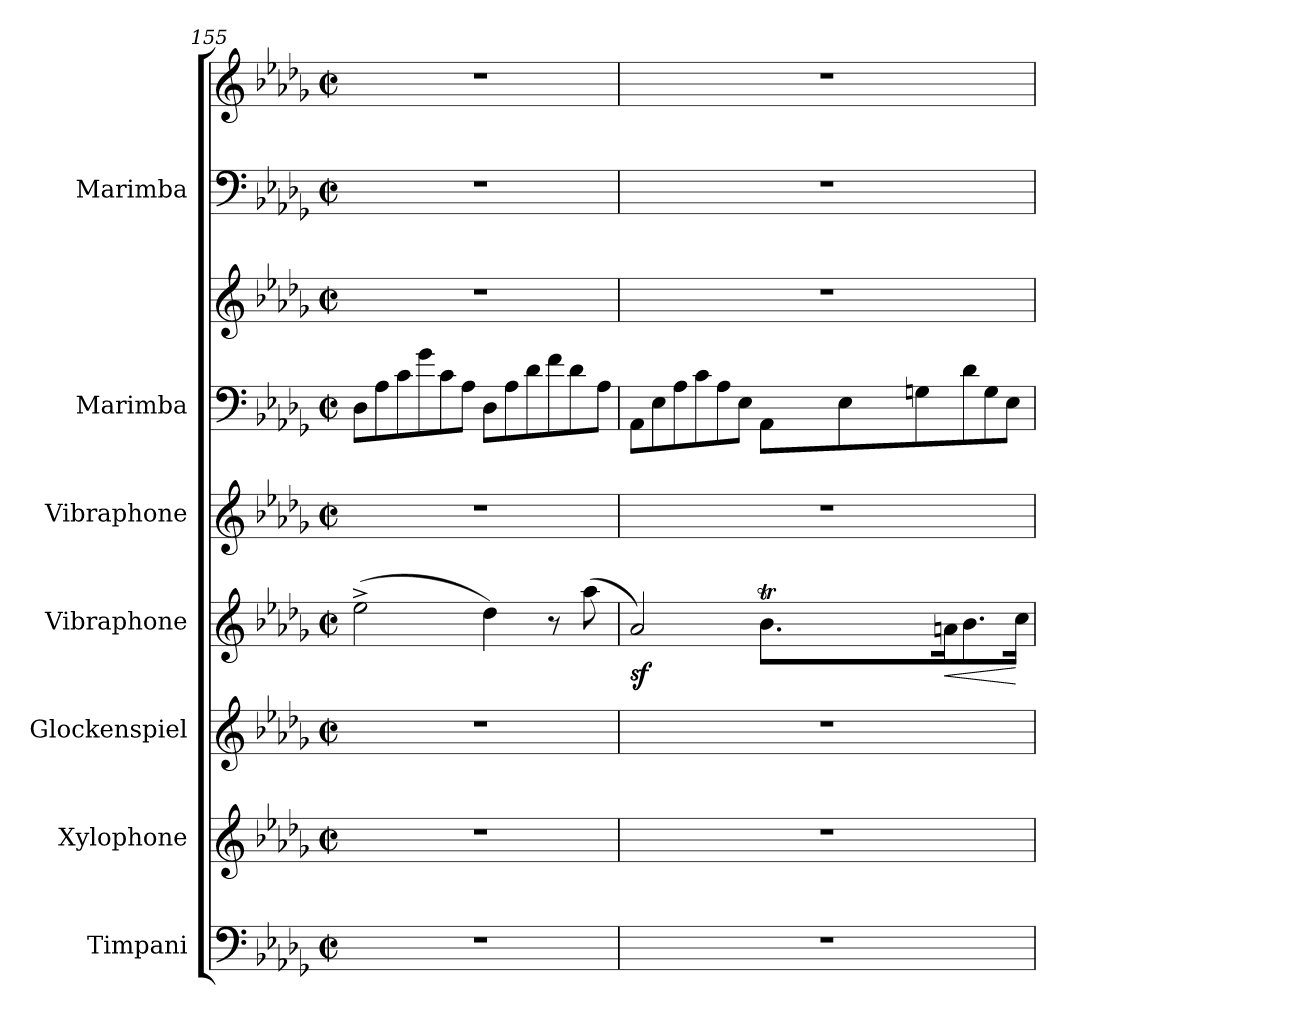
**kern	**kern	**kern	**kern	**dynam	**kern	**kern	**kern	**kern	**kern
*part7	*part6	*part5	*part4	*part4	*part3	*part2	*part2	*part1	*part1
*staff9	*staff8	*staff7	*staff6	*staff6	*staff5	*staff4	*staff3	*staff2	*staff1
*I"Timpani	*I"Xylophone	*I"Glockenspiel	*I"Vibraphone	*	*I"Vibraphone	*I"Marimba	*	*I"Marimba	*
*I'Timp.	*I'Xyl.	*I'Glk.	*I'Vib.	*	*I'Vib.	*I'Mrm.	*	*I'Mrm.	*
*clefF4	*clefG2	*clefG2	*clefG2	*	*clefG2	*clefF4	*clefG2	*clefF4	*clefG2
*	*ITrd-7c-12	*ITrd-14c-24	*	*	*	*	*	*	*
*k[b-e-a-d-g-]	*k[b-e-a-d-g-]	*k[b-e-a-d-g-]	*k[b-e-a-d-g-]	*	*k[b-e-a-d-g-]	*k[b-e-a-d-g-]	*k[b-e-a-d-g-]	*k[b-e-a-d-g-]	*k[b-e-a-d-g-]
*M2/2	*M2/2	*M2/2	*M2/2	*	*M2/2	*M2/2	*M2/2	*M2/2	*M2/2
*met(c|)	*met(c|)	*met(c|)	*met(c|)	*	*met(c|)	*met(c|)	*met(c|)	*met(c|)	*met(c|)
*	*	*	*	*	*	*Xtuplet	*	*	*
=155	=155	=155	=155	=155	=155	=155	=155	=155	=155
1r	1r	1r	(2ee-^\	.	1r	12D-\L	1r	1r	1r
.	.	.	.	.	.	12A-\	.	.	.
.	.	.	.	.	.	12c\	.	.	.
.	.	.	.	.	.	12g-\	.	.	.
.	.	.	.	.	.	12c\	.	.	.
.	.	.	.	.	.	12A-\J	.	.	.
.	.	.	4dd-\)	.	.	12D-\L	.	.	.
.	.	.	.	.	.	12A-\	.	.	.
.	.	.	.	.	.	12d-\	.	.	.
.	.	.	8r	.	.	12f\	.	.	.
.	.	.	.	.	.	12d-\	.	.	.
.	.	.	(8aa-\	.	.	.	.	.	.
.	.	.	.	.	.	12A-\J	.	.	.
!!LO:PB:g=z
=156	=156	=156	=156	=156	=156	=156	=156	=156	=156
*	*	*	*^	*	*	*	*	*	*
!	!	!	!	!	!LO:DY:b	!	!	!	!	!
1r	1r	1r	2a-/)	48%25ryy	sf	1r	12AA-\L	1r	1r	1r
.	.	.	.	.	.	.	12E-\	.	.	.
.	.	.	.	.	.	.	12A-\	.	.	.
.	.	.	.	.	.	.	12c\	.	.	.
.	.	.	.	.	.	.	12A-\	.	.	.
.	.	.	.	.	.	.	12E-\J	.	.	.
.	.	.	8.b-T\L	.	.	.	12AA-\L	.	.	.
*	*	*	*	*Xtuplet	*	*	*	*	*	*
.	.	.	.	48ccyy	.	.	.	.	.	.
.	.	.	.	48b-yy	.	.	.	.	.	.
.	.	.	.	48ccyy	.	.	.	.	.	.
.	.	.	.	48b-yy	.	.	12E-\	.	.	.
.	.	.	.	48ccyy	.	.	.	.	.	.
.	.	.	.	48b-yy	.	.	.	.	.	.
.	.	.	.	48ccyy	.	.	.	.	.	.
.	.	.	.	48b-yy	.	.	12Gn\	.	.	.
!	!	!	!	!	!LO:HP:b	!	!	!	!	!
.	.	.	16an\K	4ryy	<	.	.	.	.	.
.	.	.	8.b-\	.	.	.	12d-\	.	.	.
.	.	.	.	.	.	.	12G\	.	.	.
.	.	.	.	.	.	.	12E-\J	.	.	.
.	.	.	16cc\Jk	16ryy	[	.	.	.	.	.
*	*	*	*v	*v	*	*	*	*	*	*
=	=	=	=	=	=	=	=	=	=
*-	*-	*-	*-	*-	*-	*-	*-	*-	*-
